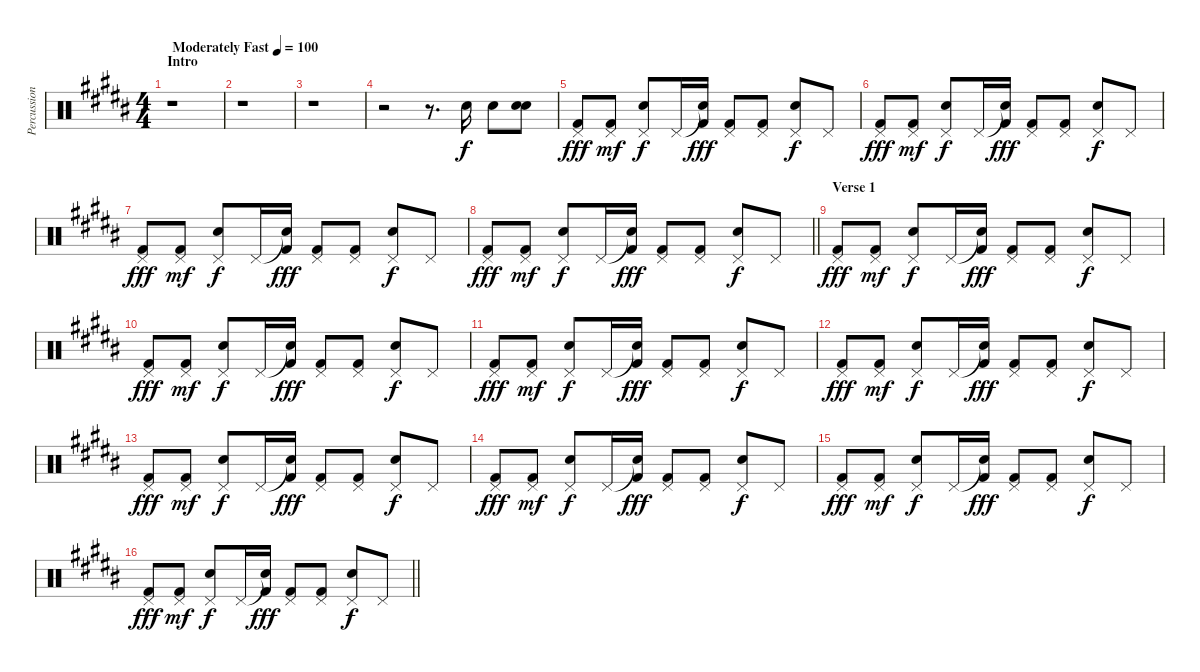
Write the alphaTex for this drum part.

\track ("Percussion" "Percussion") {instrument percussion}
\staff {score}
\articulation defaults
\ts (4 4)
\section ("" "Intro")
\tempo (100 "Moderately Fast")
\clef neutral
\ks b
r.1{dy f} |
r.1 |
r.1 |
r.2 r.8{d} "Electric Snare (hit)".16 "Electric Snare (hit)".8 ("Snare (hit) 2" "Electric Snare (hit)").8 |
("Pedal Hi-Hat (hit)" "Kick (hit) 2").8{dy fff} ("Pedal Hi-Hat (hit)" "Kick (hit) 2").8{dy mf} ("Pedal Hi-Hat (hit)" "Snare (hit) 2").8{dy f} "Pedal Hi-Hat (hit)".16 ("Snare (hit)"{t} "Kick (hit) 2").16{dy fff} ("Pedal Hi-Hat (hit)" "Kick (hit) 2").8 ("Pedal Hi-Hat (hit)" "Kick (hit) 2").8 ("Pedal Hi-Hat (hit)" "Snare (hit) 2").8{dy f} "Pedal Hi-Hat (hit)".8 |
("Pedal Hi-Hat (hit)" "Kick (hit) 2").8{dy fff} ("Pedal Hi-Hat (hit)" "Kick (hit) 2").8{dy mf} ("Pedal Hi-Hat (hit)" "Snare (hit) 2").8{dy f} "Pedal Hi-Hat (hit)".16 ("Snare (hit)"{t} "Kick (hit) 2").16{dy fff} ("Pedal Hi-Hat (hit)" "Kick (hit) 2").8 ("Pedal Hi-Hat (hit)" "Kick (hit) 2").8 ("Pedal Hi-Hat (hit)" "Snare (hit) 2").8{dy f} "Pedal Hi-Hat (hit)".8 |
("Pedal Hi-Hat (hit)" "Kick (hit) 2").8{dy fff} ("Pedal Hi-Hat (hit)" "Kick (hit) 2").8{dy mf} ("Pedal Hi-Hat (hit)" "Snare (hit) 2").8{dy f} "Pedal Hi-Hat (hit)".16 ("Snare (hit)"{t} "Kick (hit) 2").16{dy fff} ("Pedal Hi-Hat (hit)" "Kick (hit) 2").8 ("Pedal Hi-Hat (hit)" "Kick (hit) 2").8 ("Pedal Hi-Hat (hit)" "Snare (hit) 2").8{dy f} "Pedal Hi-Hat (hit)".8 |
\barLineRight lightlight
("Pedal Hi-Hat (hit)" "Kick (hit) 2").8{dy fff} ("Pedal Hi-Hat (hit)" "Kick (hit) 2").8{dy mf} ("Pedal Hi-Hat (hit)" "Snare (hit) 2").8{dy f} "Pedal Hi-Hat (hit)".16 ("Snare (hit)"{t} "Kick (hit) 2").16{dy fff} ("Pedal Hi-Hat (hit)" "Kick (hit) 2").8 ("Pedal Hi-Hat (hit)" "Kick (hit) 2").8 ("Pedal Hi-Hat (hit)" "Snare (hit) 2").8{dy f} "Pedal Hi-Hat (hit)".8 |
\section ("" "Verse 1")
("Pedal Hi-Hat (hit)" "Kick (hit) 2").8{dy fff} ("Pedal Hi-Hat (hit)" "Kick (hit) 2").8{dy mf} ("Pedal Hi-Hat (hit)" "Snare (hit) 2").8{dy f} "Pedal Hi-Hat (hit)".16 ("Snare (hit)"{t} "Kick (hit) 2").16{dy fff} ("Pedal Hi-Hat (hit)" "Kick (hit) 2").8 ("Pedal Hi-Hat (hit)" "Kick (hit) 2").8 ("Pedal Hi-Hat (hit)" "Snare (hit) 2").8{dy f} "Pedal Hi-Hat (hit)".8 |
("Pedal Hi-Hat (hit)" "Kick (hit) 2").8{dy fff} ("Pedal Hi-Hat (hit)" "Kick (hit) 2").8{dy mf} ("Pedal Hi-Hat (hit)" "Snare (hit) 2").8{dy f} "Pedal Hi-Hat (hit)".16 ("Snare (hit)"{t} "Kick (hit) 2").16{dy fff} ("Pedal Hi-Hat (hit)" "Kick (hit) 2").8 ("Pedal Hi-Hat (hit)" "Kick (hit) 2").8 ("Pedal Hi-Hat (hit)" "Snare (hit) 2").8{dy f} "Pedal Hi-Hat (hit)".8 |
("Pedal Hi-Hat (hit)" "Kick (hit) 2").8{dy fff} ("Pedal Hi-Hat (hit)" "Kick (hit) 2").8{dy mf} ("Pedal Hi-Hat (hit)" "Snare (hit) 2").8{dy f} "Pedal Hi-Hat (hit)".16 ("Snare (hit)"{t} "Kick (hit) 2").16{dy fff} ("Pedal Hi-Hat (hit)" "Kick (hit) 2").8 ("Pedal Hi-Hat (hit)" "Kick (hit) 2").8 ("Pedal Hi-Hat (hit)" "Snare (hit) 2").8{dy f} "Pedal Hi-Hat (hit)".8 |
("Pedal Hi-Hat (hit)" "Kick (hit) 2").8{dy fff} ("Pedal Hi-Hat (hit)" "Kick (hit) 2").8{dy mf} ("Pedal Hi-Hat (hit)" "Snare (hit) 2").8{dy f} "Pedal Hi-Hat (hit)".16 ("Snare (hit)"{t} "Kick (hit) 2").16{dy fff} ("Pedal Hi-Hat (hit)" "Kick (hit) 2").8 ("Pedal Hi-Hat (hit)" "Kick (hit) 2").8 ("Pedal Hi-Hat (hit)" "Snare (hit) 2").8{dy f} "Pedal Hi-Hat (hit)".8 |
("Pedal Hi-Hat (hit)" "Kick (hit) 2").8{dy fff} ("Pedal Hi-Hat (hit)" "Kick (hit) 2").8{dy mf} ("Pedal Hi-Hat (hit)" "Snare (hit) 2").8{dy f} "Pedal Hi-Hat (hit)".16 ("Snare (hit)"{t} "Kick (hit) 2").16{dy fff} ("Pedal Hi-Hat (hit)" "Kick (hit) 2").8 ("Pedal Hi-Hat (hit)" "Kick (hit) 2").8 ("Pedal Hi-Hat (hit)" "Snare (hit) 2").8{dy f} "Pedal Hi-Hat (hit)".8 |
("Pedal Hi-Hat (hit)" "Kick (hit) 2").8{dy fff} ("Pedal Hi-Hat (hit)" "Kick (hit) 2").8{dy mf} ("Pedal Hi-Hat (hit)" "Snare (hit) 2").8{dy f} "Pedal Hi-Hat (hit)".16 ("Snare (hit)"{t} "Kick (hit) 2").16{dy fff} ("Pedal Hi-Hat (hit)" "Kick (hit) 2").8 ("Pedal Hi-Hat (hit)" "Kick (hit) 2").8 ("Pedal Hi-Hat (hit)" "Snare (hit) 2").8{dy f} "Pedal Hi-Hat (hit)".8 |
("Pedal Hi-Hat (hit)" "Kick (hit) 2").8{dy fff} ("Pedal Hi-Hat (hit)" "Kick (hit) 2").8{dy mf} ("Pedal Hi-Hat (hit)" "Snare (hit) 2").8{dy f} "Pedal Hi-Hat (hit)".16 ("Snare (hit)"{t} "Kick (hit) 2").16{dy fff} ("Pedal Hi-Hat (hit)" "Kick (hit) 2").8 ("Pedal Hi-Hat (hit)" "Kick (hit) 2").8 ("Pedal Hi-Hat (hit)" "Snare (hit) 2").8{dy f} "Pedal Hi-Hat (hit)".8 |
\barLineRight lightlight
("Pedal Hi-Hat (hit)" "Kick (hit) 2").8{dy fff} ("Pedal Hi-Hat (hit)" "Kick (hit) 2").8{dy mf} ("Pedal Hi-Hat (hit)" "Snare (hit) 2").8{dy f} "Pedal Hi-Hat (hit)".16 ("Snare (hit)"{t} "Kick (hit) 2").16{dy fff} ("Pedal Hi-Hat (hit)" "Kick (hit) 2").8 ("Pedal Hi-Hat (hit)" "Kick (hit) 2").8 ("Pedal Hi-Hat (hit)" "Snare (hit) 2").8{dy f} "Pedal Hi-Hat (hit)".8
